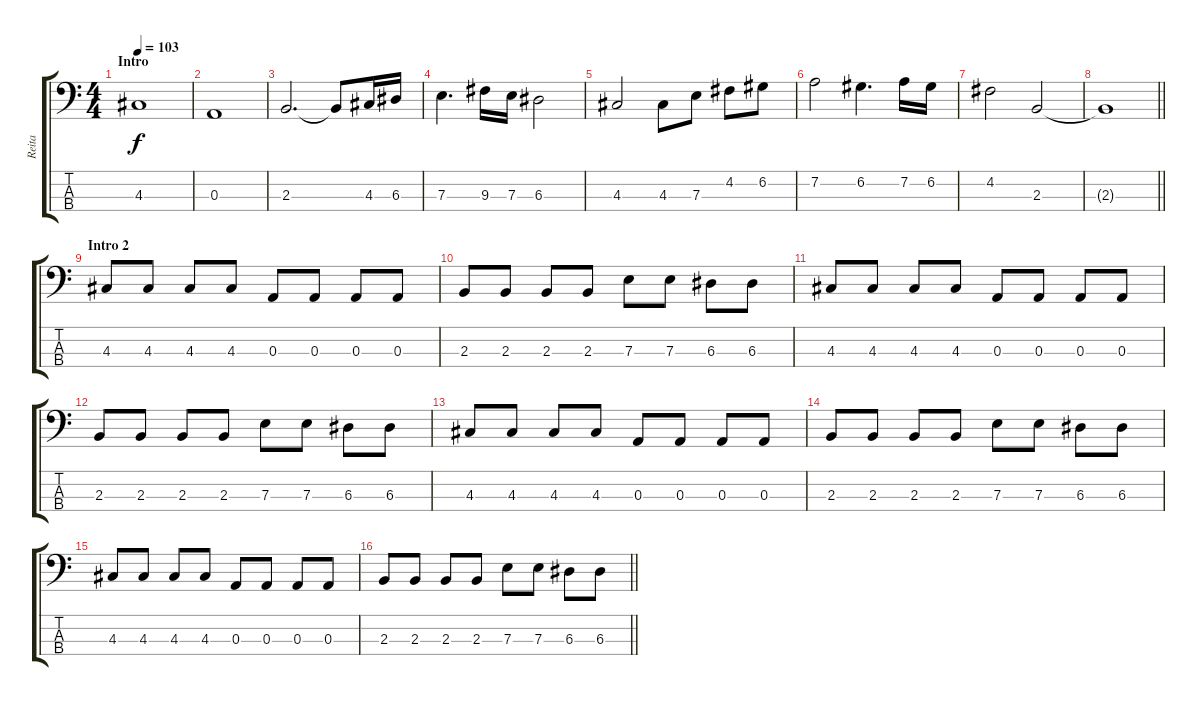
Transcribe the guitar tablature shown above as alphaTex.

\track ("Reita" "Reita") {instrument electricbassfinger}
\staff {score tabs}
\tuning (G2 D2 A1 E1) {hide}
\ts (4 4)
\section ("" "Intro")
\tempo 103
\clef f4
\ks c
4.3.1{dy f volume 12 instrument electricbassfinger} |
0.3.1 |
2.3.2{d} 2.3{t}.8 4.3.16 6.3.16 |
7.3.4{d} 9.3.16 7.3.16 6.3.2 |
4.3.2 4.3.8 7.3.8 4.2.8 6.2.8 |
7.2.2 6.2.4{d} 7.2.16 6.2.16 |
4.2.2 2.3.2 |
\barLineRight lightlight
2.3{t}.1 |
\section ("" "Intro 2")
4.3.8{volume 16} 4.3.8 4.3.8 4.3.8 0.3.8 0.3.8 0.3.8 0.3.8 |
2.3.8 2.3.8 2.3.8 2.3.8 7.3.8 7.3.8 6.3.8 6.3.8 |
4.3.8 4.3.8 4.3.8 4.3.8 0.3.8 0.3.8 0.3.8 0.3.8 |
2.3.8 2.3.8 2.3.8 2.3.8 7.3.8 7.3.8 6.3.8 6.3.8 |
4.3.8 4.3.8 4.3.8 4.3.8 0.3.8 0.3.8 0.3.8 0.3.8 |
2.3.8 2.3.8 2.3.8 2.3.8 7.3.8 7.3.8 6.3.8 6.3.8 |
4.3.8 4.3.8 4.3.8 4.3.8 0.3.8 0.3.8 0.3.8 0.3.8 |
\barLineRight lightlight
2.3.8 2.3.8 2.3.8 2.3.8 7.3.8 7.3.8 6.3.8 6.3.8
